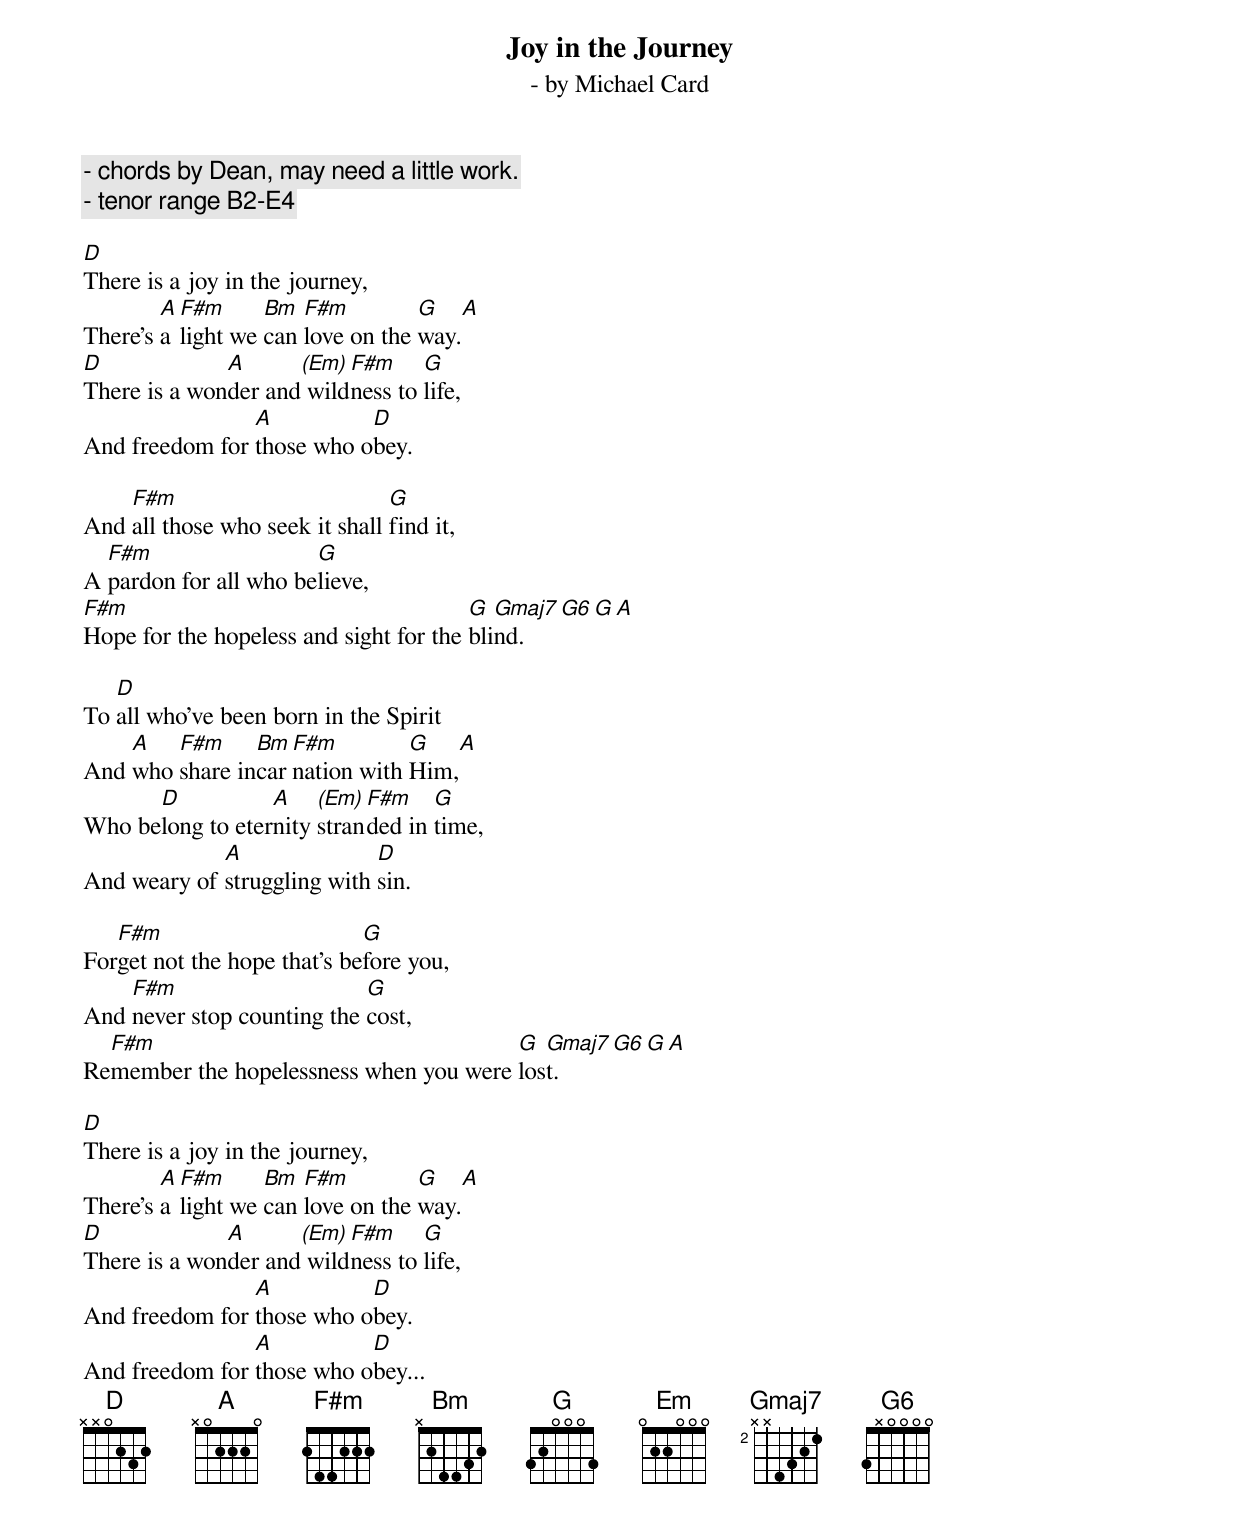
Joy in the Journey
 - by Michael Card
 - chords by Dean, may need a little work.
 - tenor range B2-E4

D
There is a joy in the journey,
        A F#m      Bm  F#m         G   A
There's a light we can love on the way.
D             A      (Em) F#m     G
There is a wonder and wildness to life,
                A          D
And freedom for those who obey.

    F#m                         G
And all those who seek it shall find it,
  F#m                  G
A pardon for all who believe,
F#m                                     G  Gmaj7  G6  G  A
Hope for the hopeless and sight for the blind.

   D
To all who've been born in the Spirit
    A   F#m     Bm F#m         G   A
And who share incarnation with Him,
      D           A    (Em) F#m    G
Who belong to eternity stranded in time,
             A               D
And weary of struggling with sin.

   F#m                       G
Forget not the hope that's before you,
    F#m                     G
And never stop counting the cost,
  F#m                                   G  Gmaj7  G6  G  A
Remember the hopelessness when you were lost.

D
There is a joy in the journey,
        A F#m      Bm  F#m         G   A
There's a light we can love on the way.
D             A      (Em) F#m     G
There is a wonder and wildness to life,
                A          D
And freedom for those who obey.
                A          D
And freedom for those who obey...
